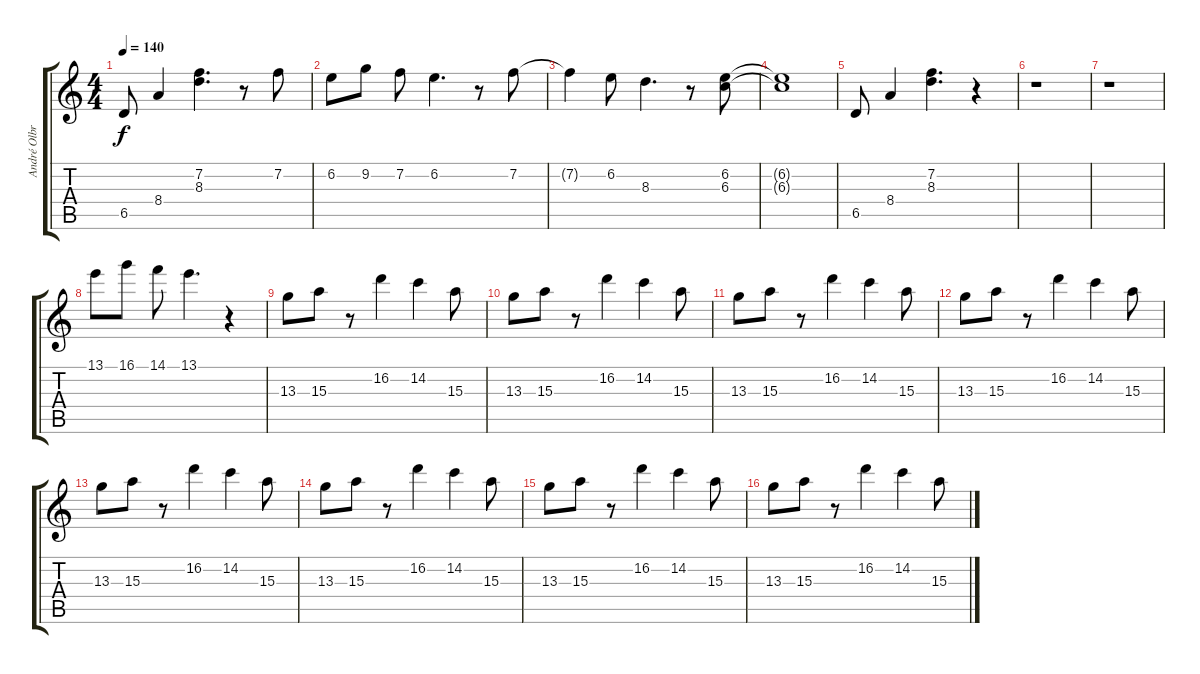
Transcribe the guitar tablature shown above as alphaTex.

\track ("André Olbrich" "André Olbr") {instrument distortionguitar}
\staff {score tabs}
\tuning (Eb4 Bb3 Gb3 Db3 Ab2 Eb2) {hide}
\ts (4 4)
\tempo 140
\clef g2
\ks c
6.5.8{dy f volume 13} 8.4.4 (7.2 8.3).4{d} r.8 7.2.8 |
6.2.8 9.2.8 7.2.8 6.2.4{d} r.8{volume 10} 7.2.8 |
7.2{t}.4 6.2.8 8.3.4{d} r.8 (6.2 6.3).8 |
(6.2{t} 6.3{t}).1 |
6.5.8{volume 6} 8.4.4 (7.2 8.3).4{d} r.4 |
r.1 |
r.1 |
13.1.8{volume 10 instrument overdrivenguitar} 16.1.8 14.1.8 13.1.4{d} r.4 |
13.3.8{volume 13 instrument overdrivenguitar} 15.3.8 r.8 16.2.4 14.2.4 15.3.8 |
13.3.8 15.3.8 r.8 16.2.4 14.2.4 15.3.8 |
13.3.8 15.3.8 r.8 16.2.4 14.2.4 15.3.8 |
13.3.8 15.3.8 r.8 16.2.4 14.2.4 15.3.8 |
13.3.8 15.3.8 r.8 16.2.4 14.2.4 15.3.8 |
13.3.8 15.3.8 r.8 16.2.4 14.2.4 15.3.8 |
13.3.8 15.3.8 r.8 16.2.4 14.2.4 15.3.8 |
13.3.8 15.3.8 r.8 16.2.4 14.2.4 15.3.8
